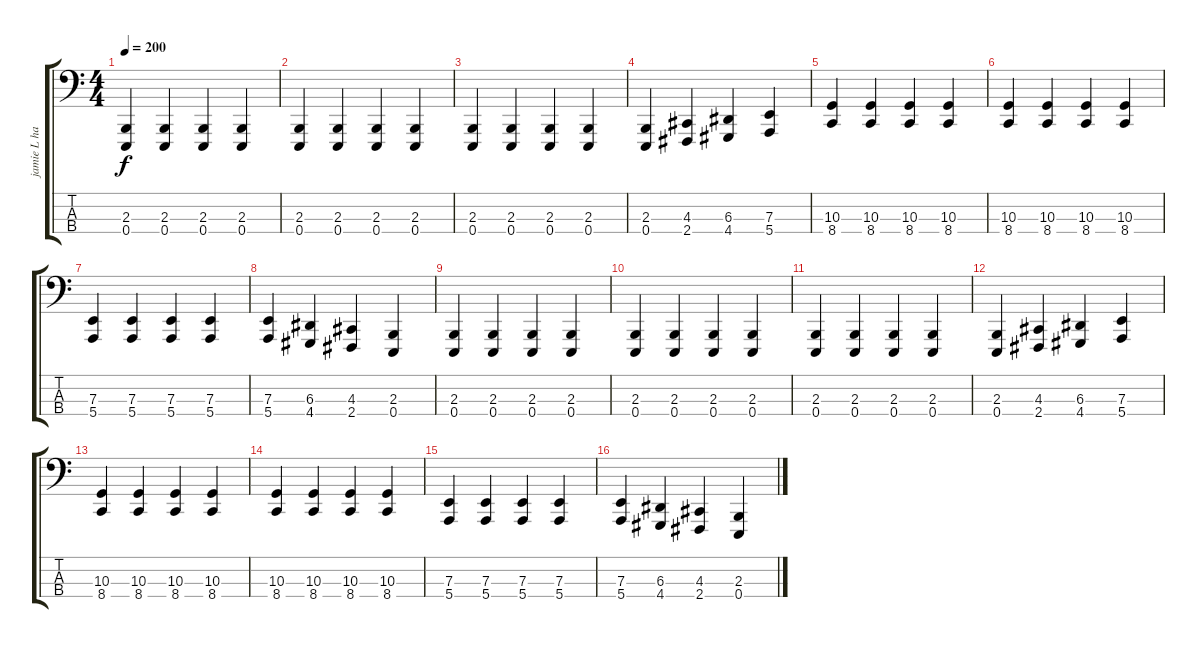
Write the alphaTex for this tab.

\track ("jamie L hand" "jamie L ha") {instrument acousticgrandpiano}
\staff {score tabs}
\tuning (G2 D2 A1 E1) {hide}
\ts (4 4)
\tempo 200
\clef f4
\ks c
(2.3 0.4).4{dy f} (2.3 0.4).4 (2.3 0.4).4 (2.3 0.4).4 |
(2.3 0.4).4 (2.3 0.4).4 (2.3 0.4).4 (2.3 0.4).4 |
(2.3 0.4).4 (2.3 0.4).4 (2.3 0.4).4 (2.3 0.4).4 |
(2.3 0.4).4 (4.3 2.4).4 (6.3 4.4).4 (7.3 5.4).4 |
(10.3 8.4).4 (10.3 8.4).4 (10.3 8.4).4 (10.3 8.4).4 |
(10.3 8.4).4 (10.3 8.4).4 (10.3 8.4).4 (10.3 8.4).4 |
(7.3 5.4).4 (7.3 5.4).4 (7.3 5.4).4 (7.3 5.4).4 |
(7.3 5.4).4 (6.3 4.4).4 (4.3 2.4).4 (2.3 0.4).4 |
(2.3 0.4).4 (2.3 0.4).4 (2.3 0.4).4 (2.3 0.4).4 |
(2.3 0.4).4 (2.3 0.4).4 (2.3 0.4).4 (2.3 0.4).4 |
(2.3 0.4).4 (2.3 0.4).4 (2.3 0.4).4 (2.3 0.4).4 |
(2.3 0.4).4 (4.3 2.4).4 (6.3 4.4).4 (7.3 5.4).4 |
(10.3 8.4).4 (10.3 8.4).4 (10.3 8.4).4 (10.3 8.4).4 |
(10.3 8.4).4 (10.3 8.4).4 (10.3 8.4).4 (10.3 8.4).4 |
(7.3 5.4).4 (7.3 5.4).4 (7.3 5.4).4 (7.3 5.4).4 |
(7.3 5.4).4 (6.3 4.4).4 (4.3 2.4).4 (2.3 0.4).4
